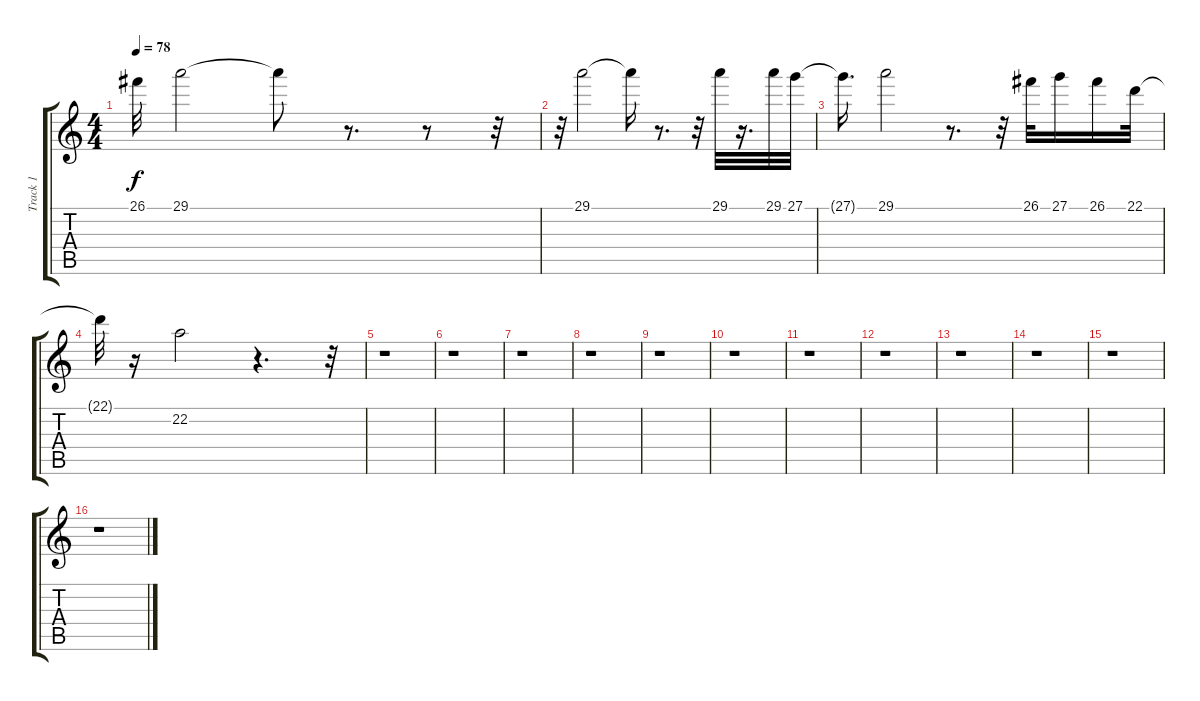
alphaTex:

\track ("Track 1" "Track 1") {instrument acousticgrandpiano}
\staff {score tabs}
\tuning (E4 B3 G3 D3 A2 E2) {hide}
\ts (4 4)
\tempo 78
\clef g2
\ks c
26.1{t}.32{dy f} 29.1.2 29.1{t}.8 r.8{d} r.8 r.32 |
r.32 29.1.2 29.1{t}.16 r.8{d} r.32 29.1.32 r.16{d} 29.1.32 27.1.32 |
27.1{t}.16{d} 29.1.2 r.8{d} r.32 26.1.32 27.1.16 26.1.16 22.1.32 |
22.1{t}.32 r.16 22.2.2 r.4{d} r.32 |
r.1 |
r.1 |
r.1 |
r.1 |
r.1 |
r.1 |
r.1 |
r.1 |
r.1 |
r.1 |
r.1 |
r.1
